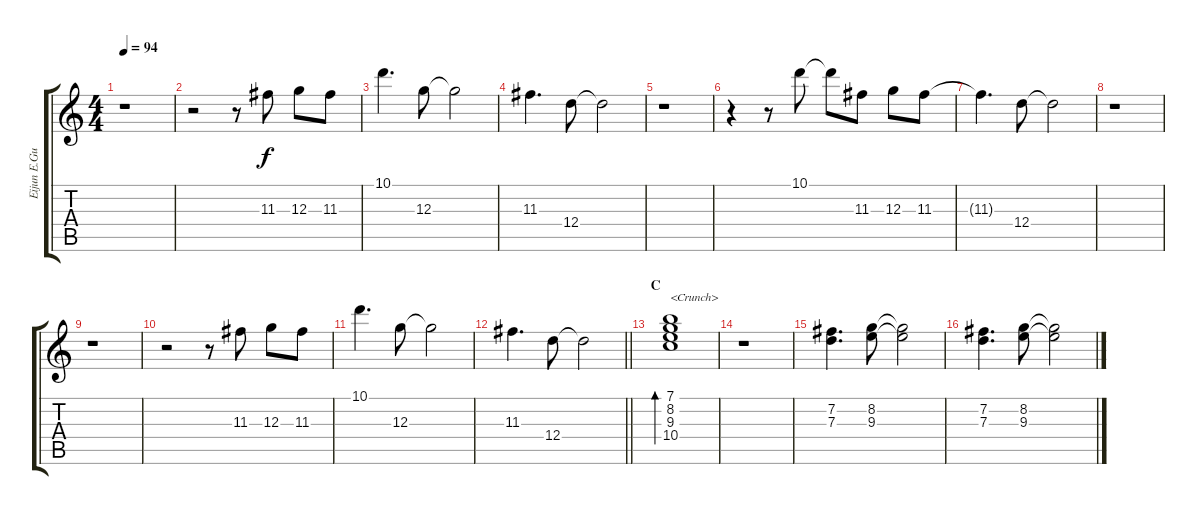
\track ("Eijun E.Guitar I" "Eijun E.Gu") {instrument electricguitarclean}
\staff {score tabs}
\tuning (E4 B3 G3 D3 A2 E2) {hide}
\ts (4 4)
\tempo 94
\clef g2
\ks c
r.1{dy f} |
r.2 r.8 11.3.8 12.3.8 11.3.8 |
10.1.4{d} 12.3.8 12.3{t}.2 |
11.3.4{d} 12.4.8 12.4{t}.2 |
r.1 |
r.4 r.8 10.1.8 10.1{t}.8 11.3.8 12.3.8 11.3.8 |
11.3{t}.4{d} 12.4.8 12.4{t}.2 |
r.1 |
r.1 |
r.2 r.8 11.3.8 12.3.8 11.3.8 |
10.1.4{d} 12.3.8 12.3{t}.2 |
\barLineRight lightlight
11.3.4{d} 12.4.8 12.4{t}.2 |
\section ("" "C")
(7.1 8.2 9.3 10.4).1{bd 60 txt "<Crunch>" volume 10 instrument overdrivenguitar} |
r.1 |
(7.2 7.3).4{d} (8.2 9.3).8 (8.2{t} 9.3{t}).2 |
(7.2 7.3).4{d} (8.2 9.3).8 (8.2{t} 9.3{t}).2
